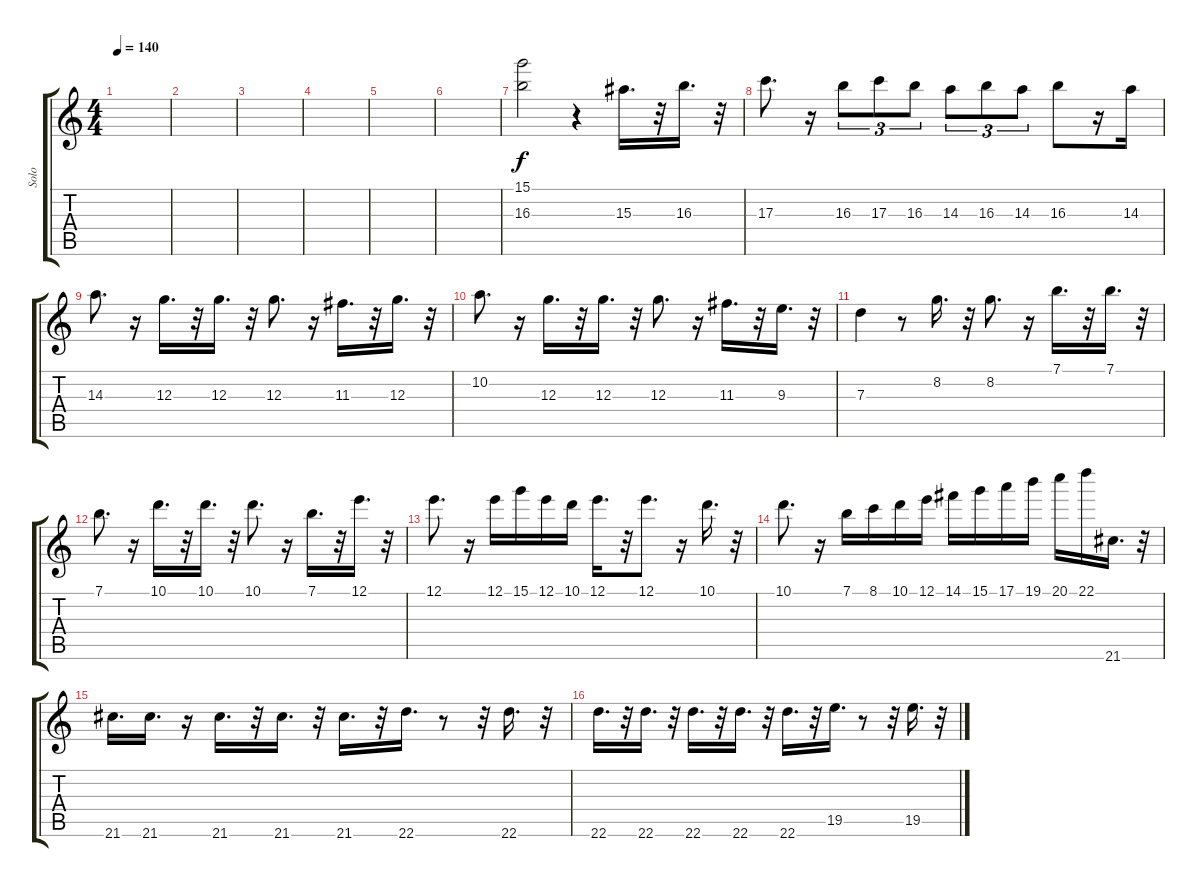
\track ("Solo" "Solo") {instrument overdrivenguitar}
\staff {score tabs}
\tuning (E4 B3 G3 D3 A2 E2) {hide}
\ts (4 4)
\tempo 140
\clef g2
\ks c
|
|
|
|
|
|
(15.1 16.3).2 r.4 15.3.16{d} r.32 16.3.16{d} r.32 |
17.3.8{d} r.16 16.3.8{tu (3 2)} 17.3.8{tu (3 2)} 16.3.8{tu (3 2)} 14.3.8{tu (3 2)} 16.3.8{tu (3 2)} 14.3.8{tu (3 2)} 16.3.8 r.16 14.3.16 |
14.3.8{d} r.16 12.3.16{d} r.32 12.3.16{d} r.32 12.3.8{d} r.16 11.3.16{d} r.32 12.3.16{d} r.32 |
10.2.8{d} r.16 12.3.16{d} r.32 12.3.16{d} r.32 12.3.8{d} r.16 11.3.16{d} r.32 9.3.16{d} r.32 |
7.3.4 r.8 8.2.16{d} r.32 8.2.8{d} r.16 7.1.16{d} r.32 7.1.16{d} r.32 |
7.1.8{d} r.16 10.1.16{d} r.32 10.1.16{d} r.32 10.1.8{d} r.16 7.1.16{d} r.32 12.1.16{d} r.32 |
12.1.8{d} r.16 12.1.16 15.1.16 12.1.16 10.1.16 12.1.16{d} r.32 12.1.8{d} r.16 10.1.16{d} r.32 |
10.1.8{d} r.16 7.1.16 8.1.16 10.1.16 12.1.16 14.1.16 15.1.16 17.1.16 19.1.16 20.1.16 22.1.16 21.6.16{d} r.32 |
21.6.16{d} 21.6.16{d} r.16 21.6.16{d} r.32 21.6.16{d} r.32 21.6.16{d} r.32 22.6.16{d} r.8 r.32 22.6.16{d} r.32 |
22.6.16{d} r.32 22.6.16{d} r.32 22.6.16{d} r.32 22.6.16{d} r.32 22.6.16{d} r.32 19.5.16{d} r.8 r.32 19.5.16{d} r.32
